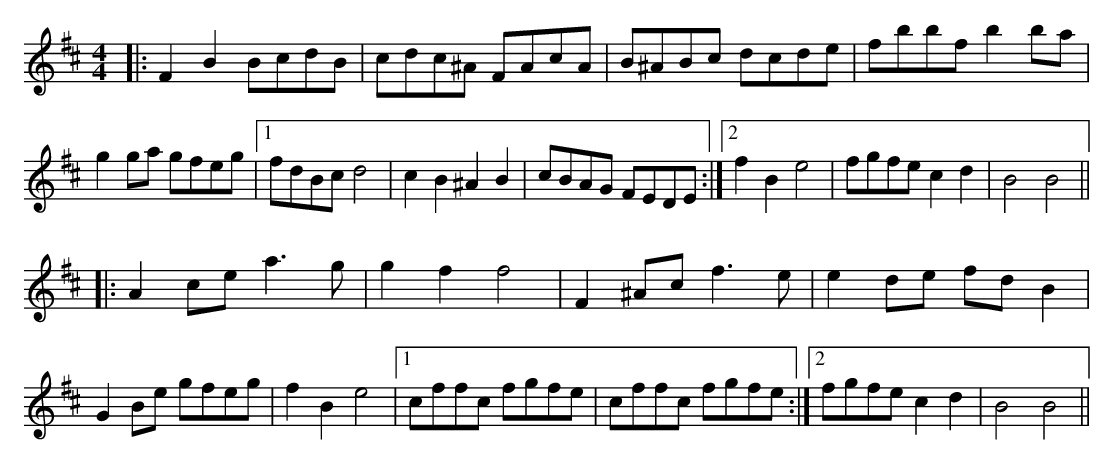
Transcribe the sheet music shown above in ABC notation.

X:1
M:4/4
K:Bmin
|:F2 B2 BcdB|cdc^A FAcA|B^ABc dcde|fbbf b2 ba|
g2 ga gfeg|1 fdBc d4|c2 B2 ^A2 B2|cBAG FEDE:|2 f2 B2 e4|fgfe c2 d2|B4 B4||
|:A2 ce a3 g|g2 f2 f4|F2 ^Ac f3 e|e2 de fd B2|
G2 Be gfeg|f2 B2 e4|1 cffc fgfe|cffc fgfe:|2 fgfe c2 d2|B4 B4||
